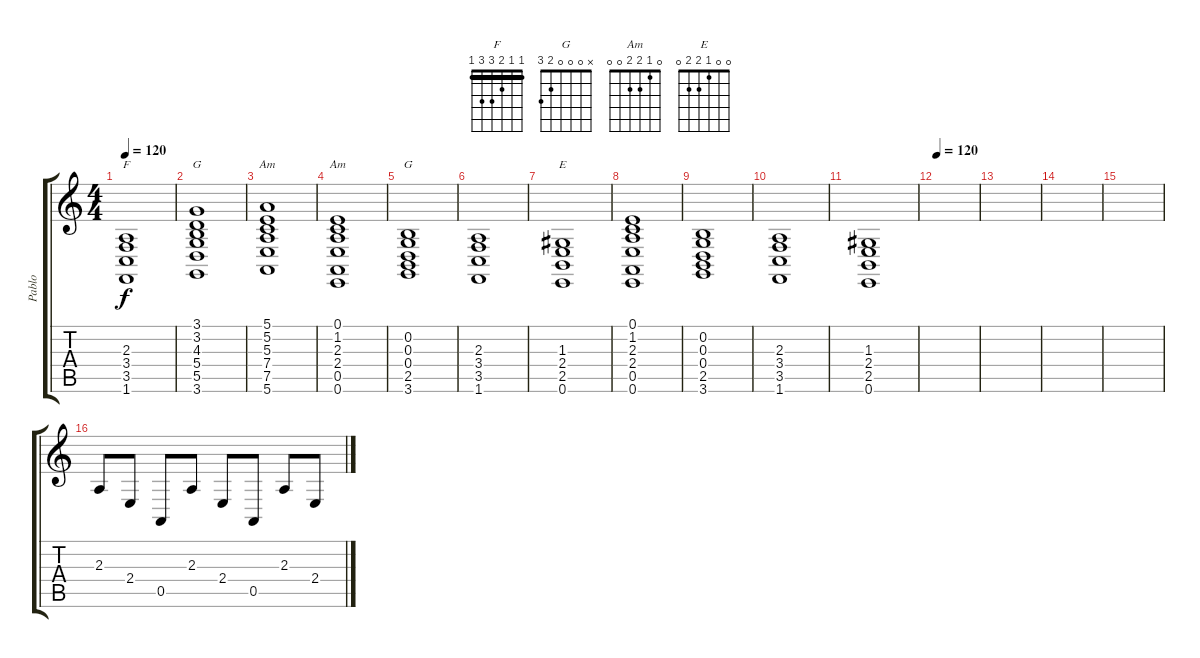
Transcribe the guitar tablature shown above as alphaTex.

\track ("Pablo" "Pablo") {instrument acousticgrandpiano}
\staff {score tabs}
\tuning (E4 B3 G3 D3 A2 E2) {hide}
\chord ("F" 1 1 2 3 3 1) {barre 1}
\chord ("G" 3 3 4 5 5 3) {barre 3}
\chord ("Am" 5 5 5 7 7 5) {firstfret 5 barre 5}
\chord ("Am" 0 1 2 2 0 0)
\chord ("G" x 0 0 0 2 3)
\chord ("E" 0 0 1 2 2 0)
\ts (4 4)
\tempo 120
\clef g2
\ks c
(2.3 3.4 3.5 1.6).1{ch "F" dy f} |
(3.1 3.2 4.3 5.4 5.5 3.6).1{ch "G"} |
(5.1 5.2 5.3 7.4 7.5 5.6).1{ch "Am"} |
(0.1 1.2 2.3 2.4 0.5 0.6).1{ch "Am"} |
(0.2 0.3 0.4 2.5 3.6).1{ch "G"} |
(2.3 3.4 3.5 1.6).1 |
(1.3 2.4 2.5 0.6).1{ch "E"} |
(0.1 1.2 2.3 2.4 0.5 0.6).1 |
(0.2 0.3 0.4 2.5 3.6).1 |
(2.3 3.4 3.5 1.6).1 |
(1.3 2.4 2.5 0.6).1 |
\tempo 120
|
|
|
|
2.3.8 2.4.8 0.5.8 2.3.8 2.4.8 0.5.8 2.3.8 2.4.8
